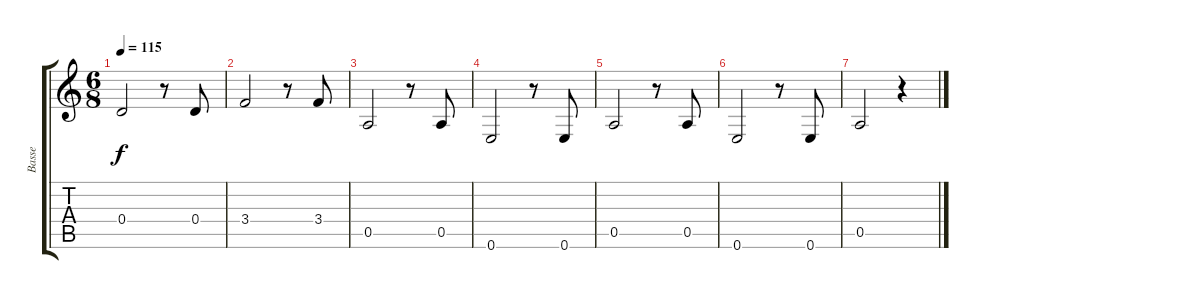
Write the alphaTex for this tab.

\track ("Basse" "Basse") {instrument acousticbass}
\staff {score tabs}
\tuning (E4 B3 G3 D3 A2 E2) {hide}
\ts (6 8)
\tempo 115
\clef g2
\ks c
0.4.2{dy f} r.8 0.4.8 |
3.4.2 r.8 3.4.8 |
0.5.2 r.8 0.5.8 |
0.6.2 r.8 0.6.8 |
0.5.2 r.8 0.5.8 |
0.6.2 r.8 0.6.8 |
0.5.2 r.4
